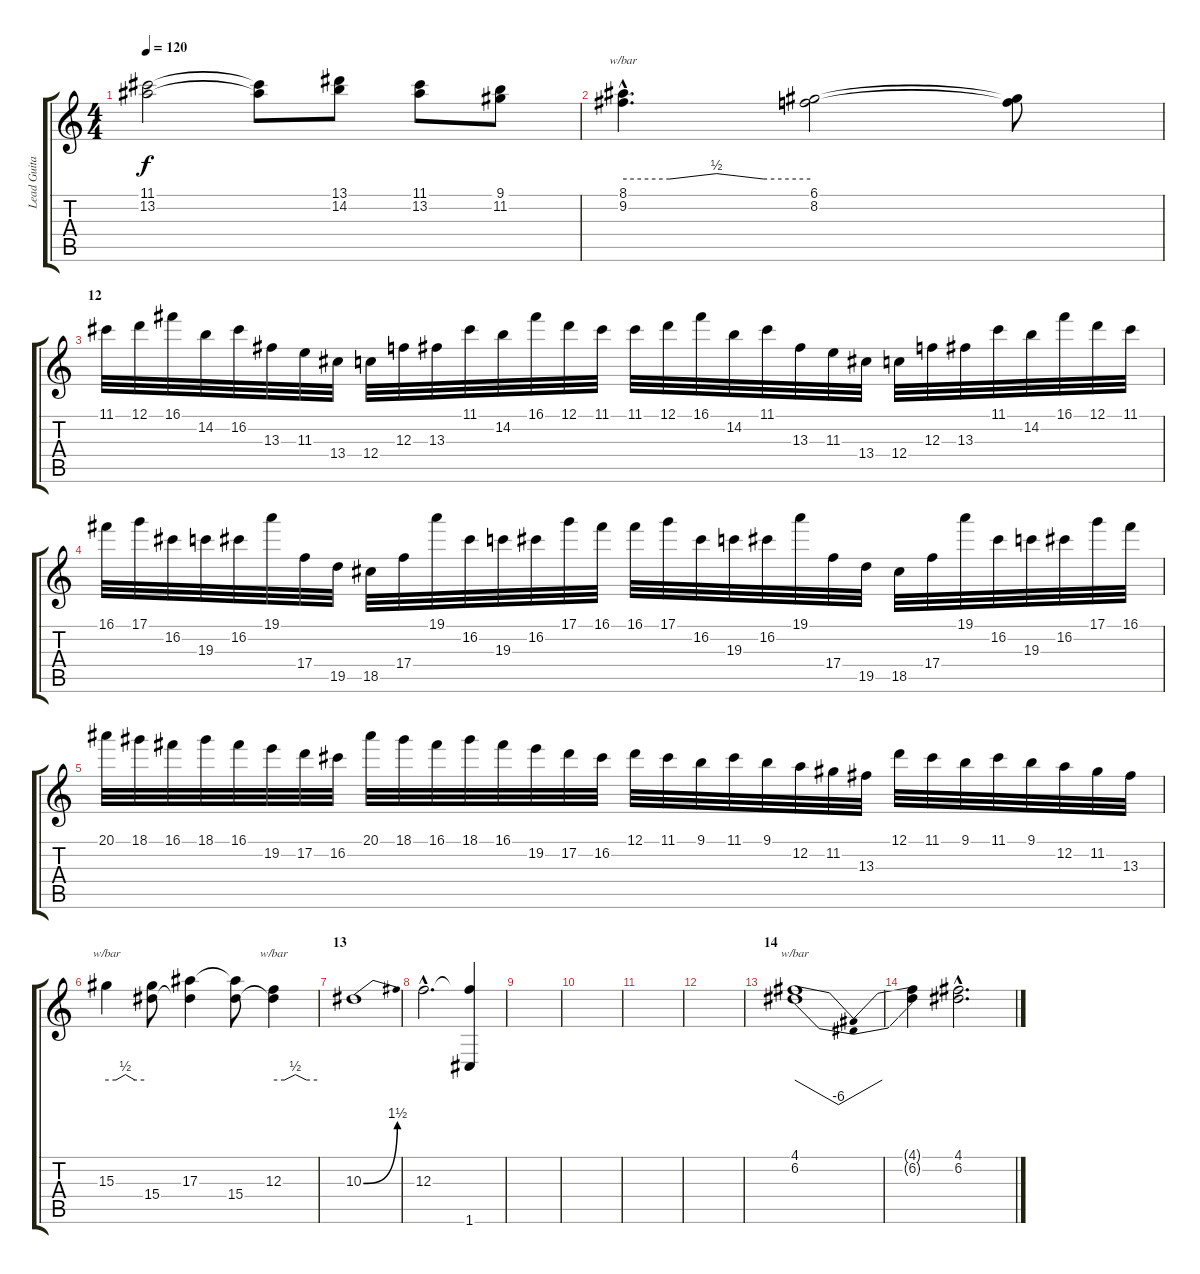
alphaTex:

\track ("Lead Guitar 2" "Lead Guita") {instrument distortionguitar}
\staff {score tabs}
\tuning (D4 A3 F3 C3 G2 C2) {hide}
\ts (4 4)
\tempo 120
\clef g2
\ks c
(11.1 13.2).2{dy f} (11.1{t} 13.2{t}).8 (13.1 14.2).8 (11.1 13.2).8 (9.1 11.2).8 |
(8.1{hac} 9.2{hac}).4{d tbe (custom default 0 0 15 0 30 2 45 0 60 0)} (6.1 8.2).2 (6.1{t} 8.2{t}).8 |
\section ("" "12")
11.1.32{volume 14 balance 10} 12.1.32 16.1.32 14.2.32 16.2.32 13.3.32 11.3.32 13.4.32 12.4.32 12.3.32 13.3.32 11.1.32 14.2.32 16.1.32 12.1.32 11.1.32 11.1.32 12.1.32 16.1.32 14.2.32 11.1.32 13.3.32 11.3.32 13.4.32 12.4.32 12.3.32 13.3.32 11.1.32 14.2.32 16.1.32 12.1.32 11.1.32 |
16.1.32 17.1.32 16.2.32 19.3.32 16.2.32 19.1.32 17.4.32 19.5.32 18.5.32 17.4.32 19.1.32 16.2.32 19.3.32 16.2.32 17.1.32 16.1.32 16.1.32 17.1.32 16.2.32 19.3.32 16.2.32 19.1.32 17.4.32 19.5.32 18.5.32 17.4.32 19.1.32 16.2.32 19.3.32 16.2.32 17.1.32 16.1.32 |
20.1.32 18.1.32 16.1.32 18.1.32 16.1.32 19.2.32 17.2.32 16.2.32 20.1.32 18.1.32 16.1.32 18.1.32 16.1.32 19.2.32 17.2.32 16.2.32 12.1.32 11.1.32 9.1.32 11.1.32 9.1.32 12.2.32 11.2.32 13.3.32 12.1.32 11.1.32 9.1.32 11.1.32 9.1.32 12.2.32 11.2.32 13.3.32 |
15.3.4{tbe (custom default 0 0 15 0 30 2 45 0 60 0)} (15.3{t} 15.4).8 (17.3 15.4{t}).4 (17.3{t} 15.4).8 (12.3 15.4{t}).4{tbe (custom default 0 0 15 0 30 2 45 0 60 0)} |
\section ("" "13")
10.3{be (bend 0 0 60 6)}.1{volume 13} |
12.3{hac}.2{d} (12.3{t} 1.6).4 |
|
|
|
|
\section ("" "14")
(4.1 6.2).1{tbe (dip default 0 0 30 -24 60 0) volume 13} |
(4.1{t} 6.2{t}).4 (4.1{hac} 6.2{hac}).2{d}
